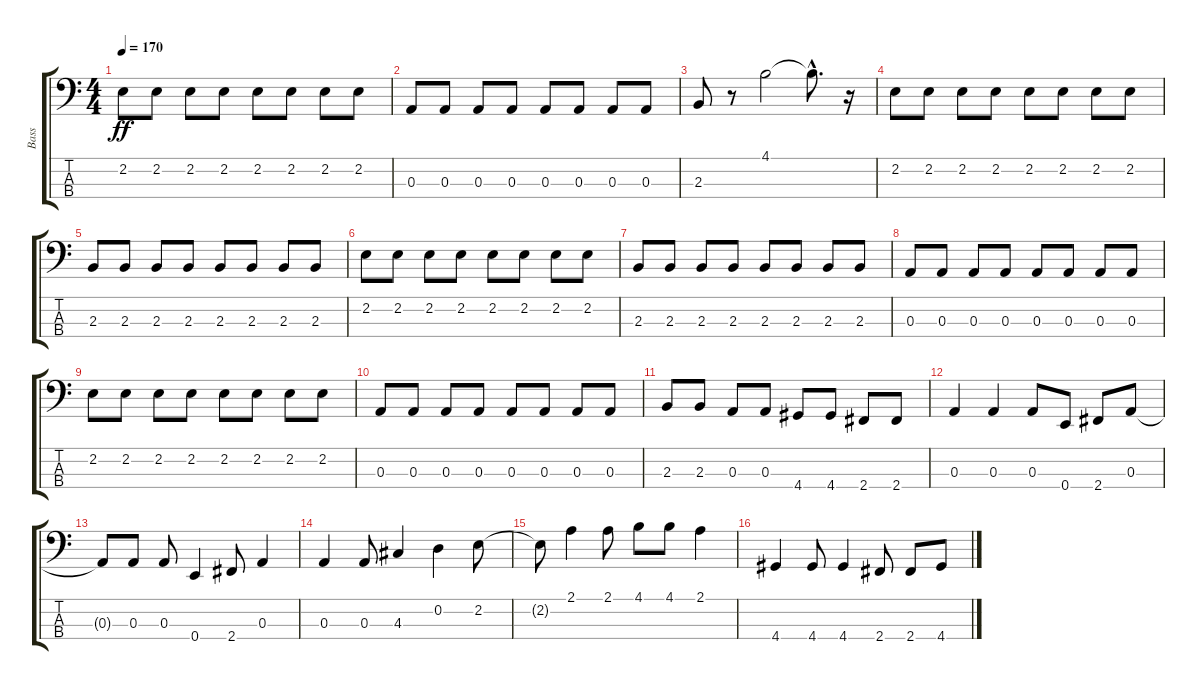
\track ("Bass" "Bass") {instrument electricbasspick}
\staff {score tabs}
\tuning (G2 D2 A1 E1) {hide}
\ts (4 4)
\tempo 170
\clef f4
\ks c
2.2.8{dy ff} 2.2.8 2.2.8 2.2.8 2.2.8 2.2.8 2.2.8 2.2.8 |
0.3.8 0.3.8 0.3.8 0.3.8 0.3.8 0.3.8 0.3.8 0.3.8 |
2.3.8 r.8 4.1.2 4.1{hac t}.8{d} r.16 |
2.2.8 2.2.8 2.2.8 2.2.8 2.2.8 2.2.8 2.2.8 2.2.8 |
2.3.8 2.3.8 2.3.8 2.3.8 2.3.8 2.3.8 2.3.8 2.3.8 |
2.2.8 2.2.8 2.2.8 2.2.8 2.2.8 2.2.8 2.2.8 2.2.8 |
2.3.8 2.3.8 2.3.8 2.3.8 2.3.8 2.3.8 2.3.8 2.3.8 |
0.3.8 0.3.8 0.3.8 0.3.8 0.3.8 0.3.8 0.3.8 0.3.8 |
2.2.8 2.2.8 2.2.8 2.2.8 2.2.8 2.2.8 2.2.8 2.2.8 |
0.3.8 0.3.8 0.3.8 0.3.8 0.3.8 0.3.8 0.3.8 0.3.8 |
2.3.8 2.3.8 0.3.8 0.3.8 4.4.8 4.4.8 2.4.8 2.4.8 |
0.3.4 0.3.4 0.3.8 0.4.8 2.4.8 0.3.8 |
0.3{t}.8 0.3.8 0.3.8 0.4.4 2.4.8 0.3.4 |
0.3.4 0.3.8 4.3.4 0.2.4 2.2.8 |
2.2{t}.8 2.1.4 2.1.8 4.1.8 4.1.8 2.1.4 |
4.4.4 4.4.8 4.4.4 2.4.8 2.4.8 4.4.8
